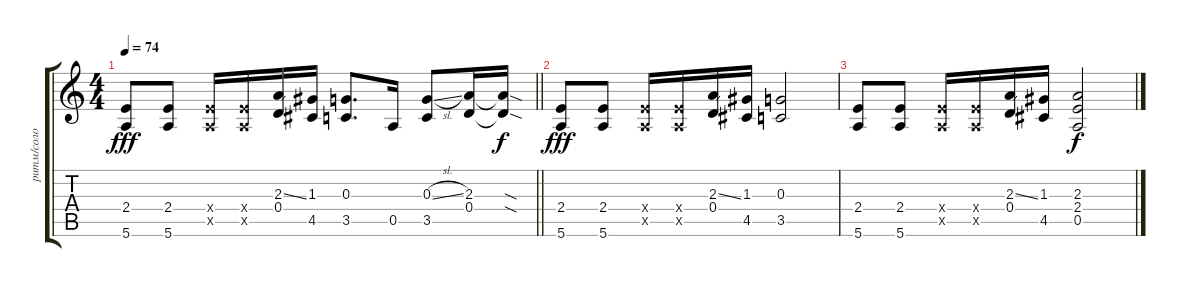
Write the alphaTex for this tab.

\track ("ритм/соло" "ритм/соло") {instrument overdrivenguitar}
\staff {score tabs}
\tuning (E4 B3 G3 D3 A2 E2) {hide}
\ts (4 4)
\tempo 74
\clef g2
\barLineRight lightlight
\ks aminor
(2.4 5.6).8{dy fff} (2.4 5.6).8 (2.4{x} 0.5{x}).16 (2.4{x} 0.5{x}).16 (2.3{ss} 0.4).16 (1.3 4.5).16 (0.3 3.5).8{d} 0.5.16 (0.3{sl} 3.5).8 (2.3 0.4).16 (2.3{sod t} 0.4{sod t}).16{dy f} |
\section ("" "")
(2.4 5.6).8{dy fff} (2.4 5.6).8 (2.4{x} 0.5{x}).16 (2.4{x} 0.5{x}).16 (2.3{ss} 0.4).16 (1.3 4.5).16 (0.3 3.5).2 |
(2.4 5.6).8 (2.4 5.6).8 (2.4{x} 0.5{x}).16 (2.4{x} 0.5{x}).16 (2.3{ss} 0.4).16 (1.3 4.5).16 (2.3 2.4 0.5).2{dy f}
